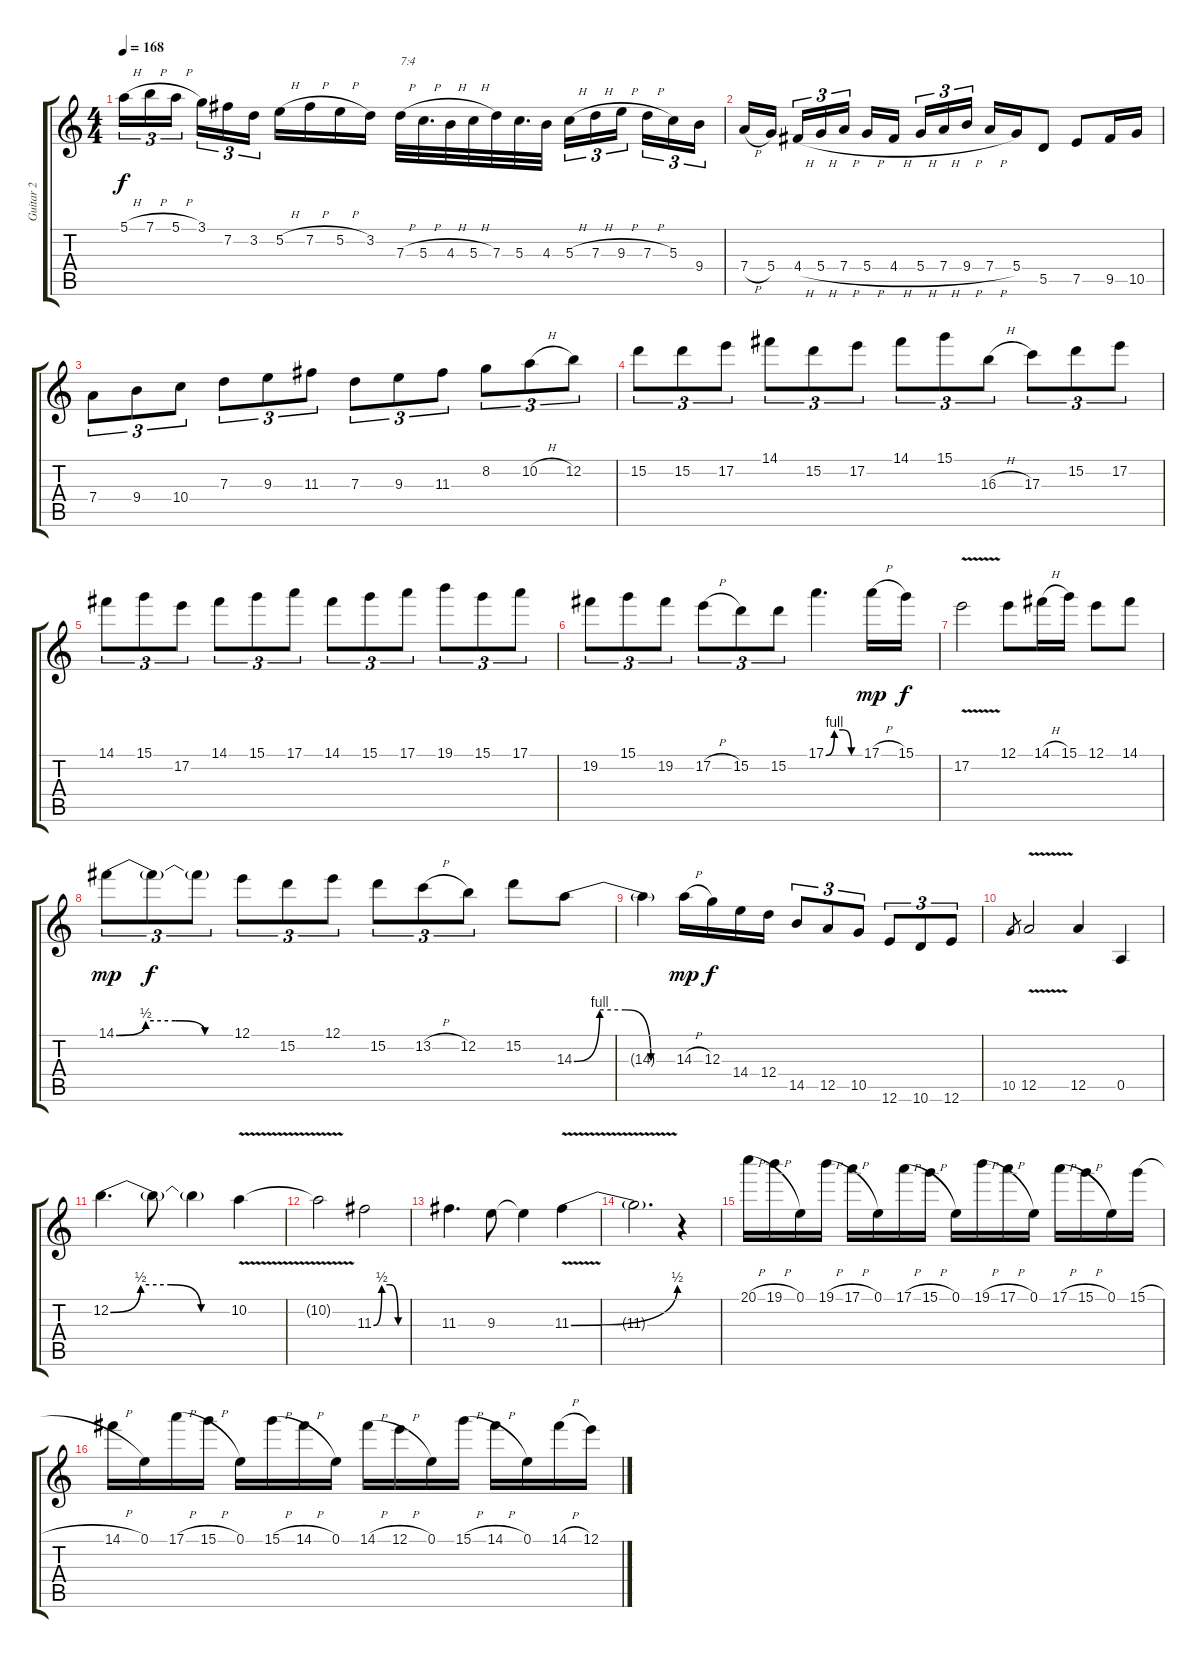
\track ("Guitar 2" "Guitar 2") {instrument distortionguitar}
\staff {score tabs}
\tuning (E4 B3 G3 D3 A2 E2) {hide}
\ts (4 4)
\tempo 168
\clef g2
\ks c
5.1{h}.16{tu (3 2) dy f} 7.1{h}.16{tu (3 2)} 5.1{h}.16{tu (3 2) beam splitsecondary} 3.1.16{tu (3 2)} 7.2.16{tu (3 2)} 3.2.16{tu (3 2)} 5.2{h}.16 7.2{h}.16 5.2{h}.16 3.2.16 7.3{h}.32{txt "7:4"} 5.3{h}.32{d} 4.3{h}.32 5.3{h}.32 7.3.32 5.3.32{d} 4.3.32 5.3{h}.16{tu (3 2)} 7.3{h}.16{tu (3 2)} 9.3{h}.16{tu (3 2) beam splitsecondary} 7.3{h}.16{tu (3 2)} 5.3.16{tu (3 2)} 9.4.16{tu (3 2)} |
7.4{h}.16 5.4.16{beam splitsecondary} 4.4{h}.16{tu (3 2)} 5.4{h}.16{tu (3 2)} 7.4{h}.16{tu (3 2)} 5.4{h}.16 4.4{h}.16{beam splitsecondary} 5.4{h}.16{tu (3 2)} 7.4{h}.16{tu (3 2)} 9.4{h}.16{tu (3 2)} 7.4{h}.16 5.4.16 5.5.8 7.5.8 9.5.16 10.5.16 |
7.4.8{tu (3 2)} 9.4.8{tu (3 2)} 10.4.8{tu (3 2)} 7.3.8{tu (3 2)} 9.3.8{tu (3 2)} 11.3.8{tu (3 2)} 7.3.8{tu (3 2)} 9.3.8{tu (3 2)} 11.3.8{tu (3 2)} 8.2.8{tu (3 2)} 10.2{h}.8{tu (3 2)} 12.2.8{tu (3 2)} |
15.2.8{tu (3 2)} 15.2.8{tu (3 2)} 17.2.8{tu (3 2)} 14.1.8{tu (3 2)} 15.2.8{tu (3 2)} 17.2.8{tu (3 2)} 14.1.8{tu (3 2)} 15.1.8{tu (3 2)} 16.3{h}.8{tu (3 2)} 17.3.8{tu (3 2)} 15.2.8{tu (3 2)} 17.2.8{tu (3 2)} |
14.1.8{tu (3 2)} 15.1.8{tu (3 2)} 17.2.8{tu (3 2)} 14.1.8{tu (3 2)} 15.1.8{tu (3 2)} 17.1.8{tu (3 2)} 14.1.8{tu (3 2)} 15.1.8{tu (3 2)} 17.1.8{tu (3 2)} 19.1.8{tu (3 2)} 15.1.8{tu (3 2)} 17.1.8{tu (3 2)} |
19.2.8{tu (3 2)} 15.1.8{tu (3 2)} 19.2.8{tu (3 2)} 17.2{h}.8{tu (3 2)} 15.2.8{tu (3 2)} 15.2.8{tu (3 2)} 17.1{be (custom 0 0 15 4 30 4 45 0 60 0)}.4{d} 17.1{h}.16{dy mp} 15.1.16{dy f} |
17.2{v}.2 12.1.8 14.1{h}.16 15.1.16 12.1.8 14.1.8 |
14.1{be (custom 0 0 15 2 30 2 45 0 60 0)}.8{tu (3 2) dy mp} 14.1{t}.8{tu (3 2) dy f} 14.1{t}.8{tu (3 2)} 12.1.8{tu (3 2)} 15.2.8{tu (3 2)} 12.1.8{tu (3 2)} 15.2.8{tu (3 2)} 13.2{h}.8{tu (3 2)} 12.2.8{tu (3 2)} 15.2.8 14.3{be (custom 0 0 15 4 30 4 45 0 60 0)}.8 |
14.3{t}.4 14.3{h}.16{dy mp} 12.3.16{dy f} 14.4.16 12.4.16 14.5.8{tu (3 2)} 12.5.8{tu (3 2)} 10.5.8{tu (3 2)} 12.6.8{tu (3 2)} 10.6.8{tu (3 2)} 12.6.8{tu (3 2)} |
10.5.8{gr} 12.5{v}.2 12.5.4 0.5.4 |
12.2{be (custom 0 0 15 2 30 2 45 0 60 0)}.4{d} 12.2{t}.8 12.2{t}.4 10.2{v}.4 |
10.2{t}.2 11.3{be (custom 0 0 15 2 30 2 45 0 60 0)}.2 |
11.3.4{d} 9.3.8 9.3{t}.4 11.3{be (bend 0 0 60 2) v}.4 |
11.3{t}.2{d} r.4 |
20.1{h}.16 19.1{h}.16 0.1.16 19.1{h}.16 17.1{h}.16 0.1.16 17.1{h}.16 15.1{h}.16 0.1.16 19.1{h}.16 17.1{h}.16 0.1.16 17.1{h}.16 15.1{h}.16 0.1.16 15.1{h}.16 |
14.1{h}.16 0.1.16 17.1{h}.16 15.1{h}.16 0.1.16 15.1{h}.16 14.1{h}.16 0.1.16 14.1{h}.16 12.1{h}.16 0.1.16 15.1{h}.16 14.1{h}.16 0.1.16 14.1{h}.16 12.1{h}.16
